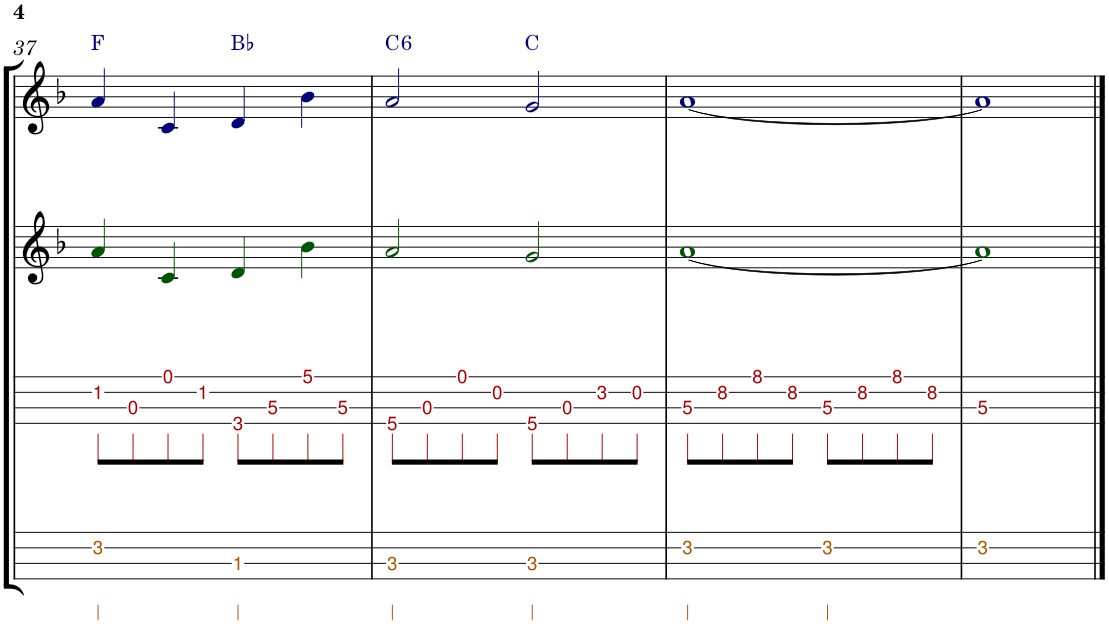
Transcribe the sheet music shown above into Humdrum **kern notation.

**kern	**kern	**kern	**kern	**harte
*part4	*part3	*part2	*part1	*part1
*staff4	*staff3	*staff2	*staff1	*
*I"Bass Guitar	*I"P3	*I"Mandolin	*I"Mandolin	*
!!LO:PB:g=z
*	*	*clefG2	*clefG2	*
*k[b-]	*k[b-]	*k[b-]	*k[b-]	*
*F:	*F:	*F:	*F:	*
*M4/4	*M4/4	*M4/4	*M4/4	*
=37	=37	=37	=37	=37
2FFi\	8fj\L	4aZ/	4aV/	F:maj
.	8cj\	.	.	.
.	8aj\	4cZ/	4cV/	.
.	8fj\J	.	.	.
2BBB-i\	8B-j\L	4dZ/	4dV/	Bb:maj
.	8fj\	.	.	.
.	8ddj\	4b-Z\	4b-V\	.
.	8fj\J	.	.	.
=38	=38	=38	=38	=38
!	!	!	!	!LO:H:kt=6
2CCi\	8cj\L	2aZ/	2aV/	C:maj6
.	8cj\	.	.	.
.	8aj\	.	.	.
.	8ej\J	.	.	.
2CCi\	8cj\L	2gZ/	2gV/	C:maj
.	8cj\	.	.	.
.	8gj\	.	.	.
.	8ej\J	.	.	.
=39	=39	=39	=39	=39
2FFi\	8fj\L	[1aZ	[1aV	.
.	8ccj\	.	.	.
.	8ffj\	.	.	.
.	8ccj\J	.	.	.
2FFi\	8fj\L	.	.	.
.	8ccj\	.	.	.
.	8ffj\	.	.	.
.	8ccj\J	.	.	.
=40	=40	=40	=40	=40
1FFi	1fj	1aZ]	1aV]	.
==	==	==	==	==
*-	*-	*-	*-	*-
